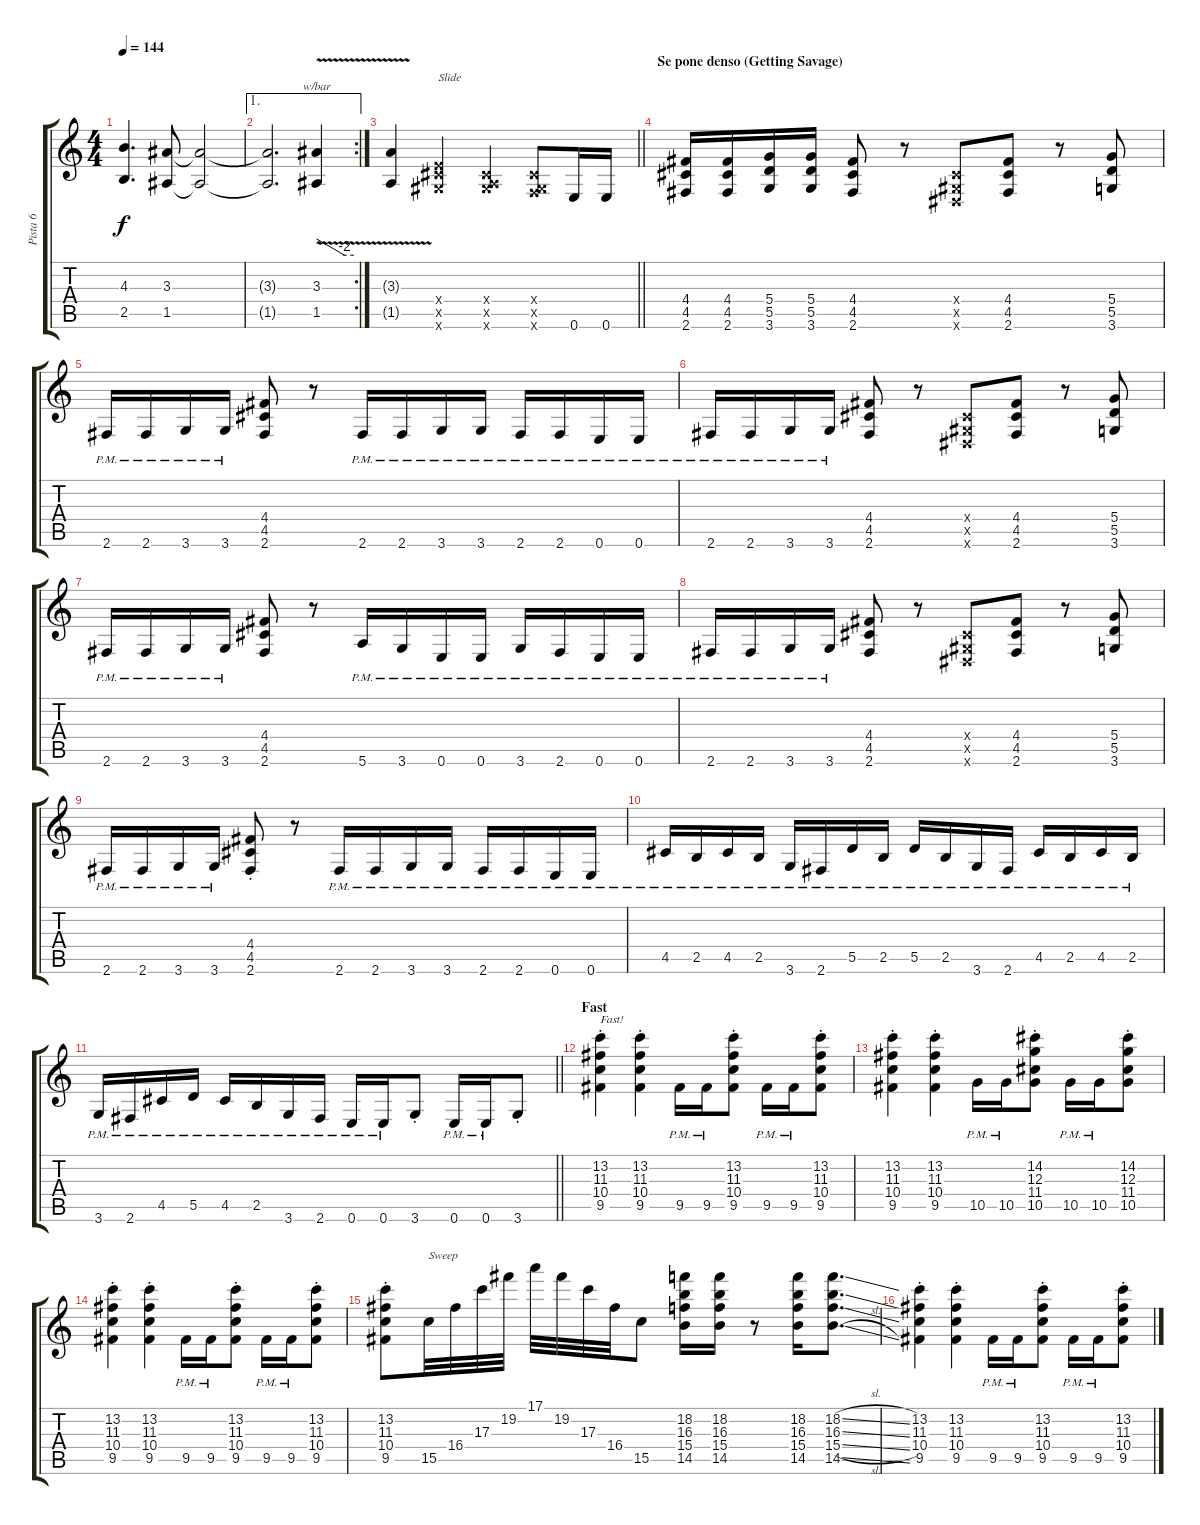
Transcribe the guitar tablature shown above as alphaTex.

\track ("Pista 6" "Pista 6") {instrument distortionguitar}
\staff {score tabs}
\tuning (E4 B3 G3 D3 A2 E2) {hide}
\ts (4 4)
\tempo 144
\clef g2
\ks c
(4.3 2.5).4{d dy f} (3.3 1.5).8 (3.3{t} 1.5{t}).2 |
\ae 1
\rc 2
(3.3{t} 1.5{t}).2{d} (3.3{v} 1.5{v}).4{tbe (custom default 0 0 45 -8 60 -8)} |
\barLineRight lightlight
(3.3{t} 1.5{t}).4 (-1.4{x} -1.5{x} 12.6{x}).4{txt "Slide"} (-1.4{x} -1.5{x} 5.6{x}).4 (-1.4{x} -1.5{x} 1.6{x}).8 0.6.16 0.6.16 |
\section ("" "Se pone denso (Getting Savage)")
(4.4 4.5 2.6).16 (4.4 4.5 2.6).16 (5.4 5.5 3.6).16 (5.4 5.5 3.6).16 (4.4 4.5 2.6).8 r.8 (-1.4{x} -1.5{x} -1.6{x}).8 (4.4 4.5 2.6).8 r.8 (5.4 5.5 3.6).8 |
2.6{pm}.16 2.6{pm}.16 3.6{pm}.16 3.6{pm}.16 (4.4 4.5 2.6).8 r.8 2.6{pm}.16 2.6{pm}.16 3.6{pm}.16 3.6{pm}.16 2.6{pm}.16 2.6{pm}.16 0.6{pm}.16 0.6{pm}.16 |
2.6{pm}.16 2.6{pm}.16 3.6{pm}.16 3.6{pm}.16 (4.4 4.5 2.6).8 r.8 (-1.4{x} -1.5{x} -1.6{x}).8 (4.4 4.5 2.6).8 r.8 (5.4 5.5 3.6).8 |
2.6{pm}.16 2.6{pm}.16 3.6{pm}.16 3.6{pm}.16 (4.4 4.5 2.6).8 r.8 5.6{pm}.16 3.6{pm}.16 0.6{pm}.16 0.6{pm}.16 3.6{pm}.16 2.6{pm}.16 0.6{pm}.16 0.6{pm}.16 |
2.6{pm}.16 2.6{pm}.16 3.6{pm}.16 3.6{pm}.16 (4.4 4.5 2.6).8 r.8 (-1.4{x} -1.5{x} -1.6{x}).8 (4.4 4.5 2.6).8 r.8 (5.4 5.5 3.6).8 |
2.6{pm}.16 2.6{pm}.16 3.6{pm}.16 3.6{pm}.16 (4.4 4.5{st} 2.6).8 r.8 2.6{pm}.16 2.6{pm}.16 3.6{pm}.16 3.6{pm}.16 2.6{pm}.16 2.6{pm}.16 0.6{pm}.16 0.6{pm}.16 |
4.5{pm}.16 2.5{pm}.16 4.5{pm}.16 2.5{pm}.16 3.6{pm}.16 2.6{pm}.16 5.5{pm}.16 2.5{pm}.16 5.5{pm}.16 2.5{pm}.16 3.6{pm}.16 2.6{pm}.16 4.5{pm}.16 2.5{pm}.16 4.5{pm}.16 2.5{pm}.16 |
\barLineRight lightlight
3.6{pm}.16 2.6{pm}.16 4.5{pm}.16 5.5{pm}.16 4.5{pm}.16 2.5{pm}.16 3.6{pm}.16 2.6{pm}.16 0.6{pm}.16 0.6{pm}.16 3.6{st}.8 0.6{pm}.16 0.6{pm}.16 3.6{st}.8 |
\section ("" "Fast")
(13.2{st} 11.3{st} 10.4{st} 9.5{st}).4{txt "Fast!"} (13.2{st} 11.3{st} 10.4{st} 9.5{st}).4 9.5{pm}.16 9.5{pm}.16 (13.2{st} 11.3{st} 10.4{st} 9.5{st}).8 9.5{pm}.16 9.5{pm}.16 (13.2{st} 11.3{st} 10.4{st} 9.5{st}).8 |
(13.2{st} 11.3{st} 10.4{st} 9.5{st}).4 (13.2{st} 11.3{st} 10.4{st} 9.5{st}).4 10.5{pm}.16 10.5{pm}.16 (14.2{st} 12.3{st} 11.4{st} 10.5{st}).8 10.5{pm}.16 10.5{pm}.16 (14.2 12.3 11.4{st} 10.5).8 |
(13.2{st} 11.3{st} 10.4{st} 9.5{st}).4 (13.2{st} 11.3{st} 10.4{st} 9.5{st}).4 9.5{pm}.16 9.5{pm}.16 (13.2{st} 11.3{st} 10.4{st} 9.5{st}).8 9.5{pm}.16 9.5{pm}.16 (13.2{st} 11.3{st} 10.4{st} 9.5{st}).8 |
(13.2{st} 11.3{st} 10.4{st} 9.5{st}).8 15.5.32{txt "Sweep"} 16.4.32 17.3.32 19.2.32 17.1.32 19.2.32 17.3.32 16.4.32 15.5.8 (18.2 16.3 15.4 14.5).16 (18.2 16.3 15.4 14.5).16 r.8 (18.2 16.3 15.4 14.5).16 (18.2{sl} 16.3{sl} 15.4{sl} 14.5{sl}).8{d} |
(13.2{st} 11.3{st} 10.4{st} 9.5{st}).4 (13.2{st} 11.3{st} 10.4{st} 9.5{st}).4 9.5{pm}.16 9.5{pm}.16 (13.2{st} 11.3{st} 10.4{st} 9.5{st}).8 9.5{pm}.16 9.5{pm}.16 (13.2{st} 11.3{st} 10.4{st} 9.5{st}).8
